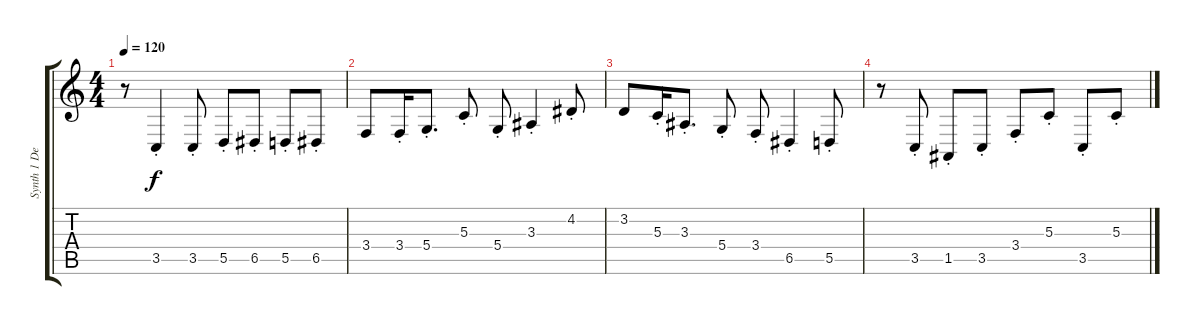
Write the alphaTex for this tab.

\track ("Synth 1 Delay 3" "Synth 1 De") {instrument lead2sawtooth}
\staff {score tabs}
\tuning (E4 B3 G3 D3 A2 E2) {hide}
\ts (4 4)
\tempo 120
\clef g2
\ks c
r.8{dy f} 3.5{st}.4 3.5{st}.8 5.5{st}.8 6.5{st}.8 5.5{st}.8 6.5{st}.8 |
3.4.8 3.4{st}.16 5.4{st}.8{d} 5.3{st}.8 5.4{st}.8 3.3{st}.4 4.2{st}.8 |
3.2.8 5.3{st}.16 3.3{st}.8{d} 5.4{st}.8 3.4{st}.8 6.5{st}.4 5.5{st}.8 |
r.8 3.5{st}.8 1.5{st}.8 3.5{st}.8 3.4{st}.8 5.3{st}.8 3.5{st}.8 5.3{st}.8
